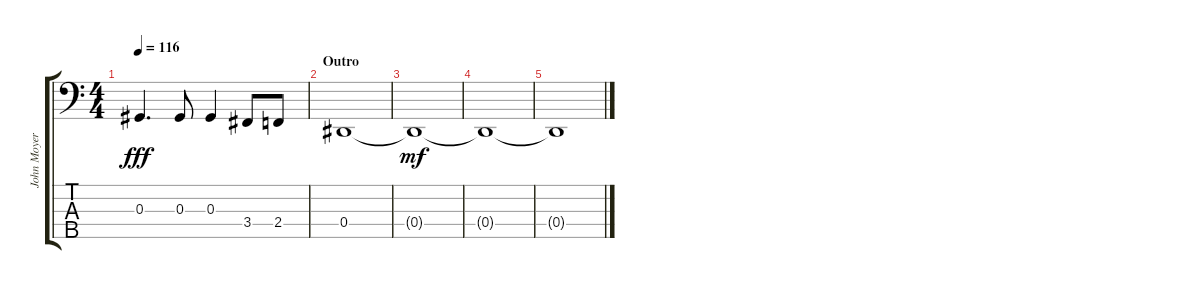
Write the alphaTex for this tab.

\track ("John Moyer (Bass)" "John Moyer") {instrument electricbassfinger}
\staff {score tabs}
\tuning (Gb2 Db2 Ab1 Eb1 Bb0) {hide}
\ts (4 4)
\tempo 116
\clef f4
\ks c
0.3.4{d dy fff} 0.3.8 0.3.4 3.4.8 2.4.8 |
\section ("" "Outro")
0.4.1 |
0.4{t}.1{dy mf} |
0.4{t}.1 |
0.4{t}.1
